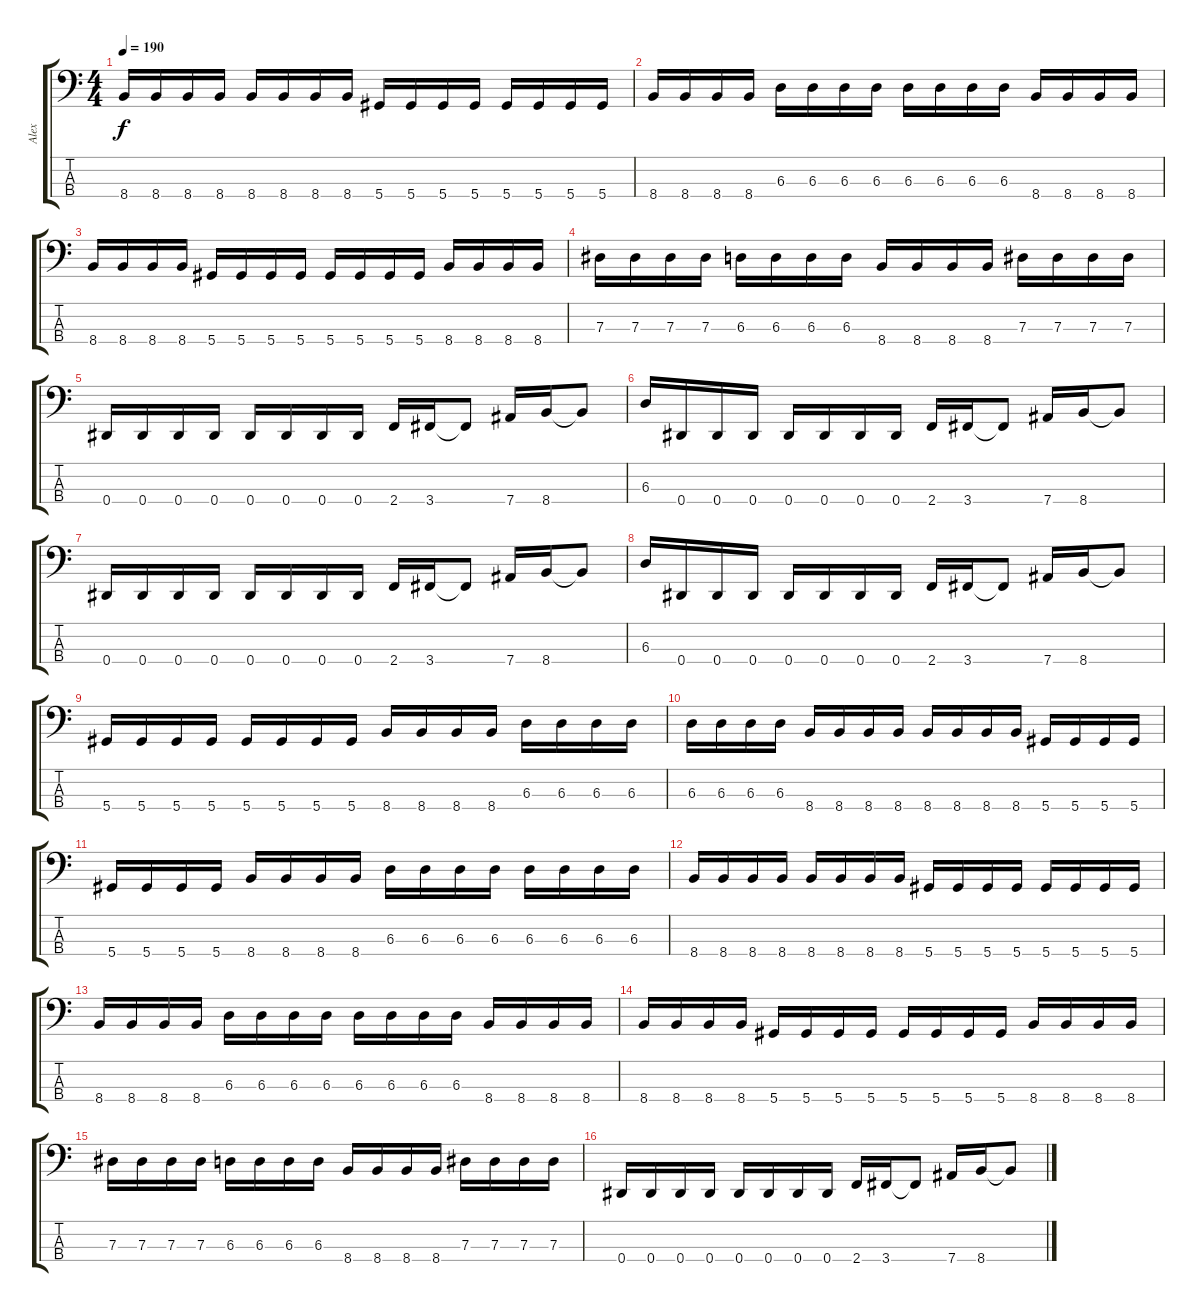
\track ("Alex" "Alex") {instrument electricbassfinger}
\staff {score tabs}
\tuning (Gb2 Db2 Ab1 Eb1) {hide}
\ts (4 4)
\tempo 190
\clef f4
\ks c
8.4.16{dy f} 8.4.16 8.4.16 8.4.16 8.4.16 8.4.16 8.4.16 8.4.16 5.4.16 5.4.16 5.4.16 5.4.16 5.4.16 5.4.16 5.4.16 5.4.16 |
8.4.16 8.4.16 8.4.16 8.4.16 6.3.16 6.3.16 6.3.16 6.3.16 6.3.16 6.3.16 6.3.16 6.3.16 8.4.16 8.4.16 8.4.16 8.4.16 |
8.4.16 8.4.16 8.4.16 8.4.16 5.4.16 5.4.16 5.4.16 5.4.16 5.4.16 5.4.16 5.4.16 5.4.16 8.4.16 8.4.16 8.4.16 8.4.16 |
7.3.16 7.3.16 7.3.16 7.3.16 6.3.16 6.3.16 6.3.16 6.3.16 8.4.16 8.4.16 8.4.16 8.4.16 7.3.16 7.3.16 7.3.16 7.3.16 |
0.4.16 0.4.16 0.4.16 0.4.16 0.4.16 0.4.16 0.4.16 0.4.16 2.4.16 3.4.16 3.4{t}.8 7.4.16 8.4.16 8.4{t}.8 |
6.3.16 0.4.16 0.4.16 0.4.16 0.4.16 0.4.16 0.4.16 0.4.16 2.4.16 3.4.16 3.4{t}.8 7.4.16 8.4.16 8.4{t}.8 |
0.4.16 0.4.16 0.4.16 0.4.16 0.4.16 0.4.16 0.4.16 0.4.16 2.4.16 3.4.16 3.4{t}.8 7.4.16 8.4.16 8.4{t}.8 |
6.3.16 0.4.16 0.4.16 0.4.16 0.4.16 0.4.16 0.4.16 0.4.16 2.4.16 3.4.16 3.4{t}.8 7.4.16 8.4.16 8.4{t}.8 |
5.4.16 5.4.16 5.4.16 5.4.16 5.4.16 5.4.16 5.4.16 5.4.16 8.4.16 8.4.16 8.4.16 8.4.16 6.3.16 6.3.16 6.3.16 6.3.16 |
6.3.16 6.3.16 6.3.16 6.3.16 8.4.16 8.4.16 8.4.16 8.4.16 8.4.16 8.4.16 8.4.16 8.4.16 5.4.16 5.4.16 5.4.16 5.4.16 |
5.4.16 5.4.16 5.4.16 5.4.16 8.4.16 8.4.16 8.4.16 8.4.16 6.3.16 6.3.16 6.3.16 6.3.16 6.3.16 6.3.16 6.3.16 6.3.16 |
8.4.16 8.4.16 8.4.16 8.4.16 8.4.16 8.4.16 8.4.16 8.4.16 5.4.16 5.4.16 5.4.16 5.4.16 5.4.16 5.4.16 5.4.16 5.4.16 |
8.4.16 8.4.16 8.4.16 8.4.16 6.3.16 6.3.16 6.3.16 6.3.16 6.3.16 6.3.16 6.3.16 6.3.16 8.4.16 8.4.16 8.4.16 8.4.16 |
8.4.16 8.4.16 8.4.16 8.4.16 5.4.16 5.4.16 5.4.16 5.4.16 5.4.16 5.4.16 5.4.16 5.4.16 8.4.16 8.4.16 8.4.16 8.4.16 |
7.3.16 7.3.16 7.3.16 7.3.16 6.3.16 6.3.16 6.3.16 6.3.16 8.4.16 8.4.16 8.4.16 8.4.16 7.3.16 7.3.16 7.3.16 7.3.16 |
0.4.16 0.4.16 0.4.16 0.4.16 0.4.16 0.4.16 0.4.16 0.4.16 2.4.16 3.4.16 3.4{t}.8 7.4.16 8.4.16 8.4{t}.8
